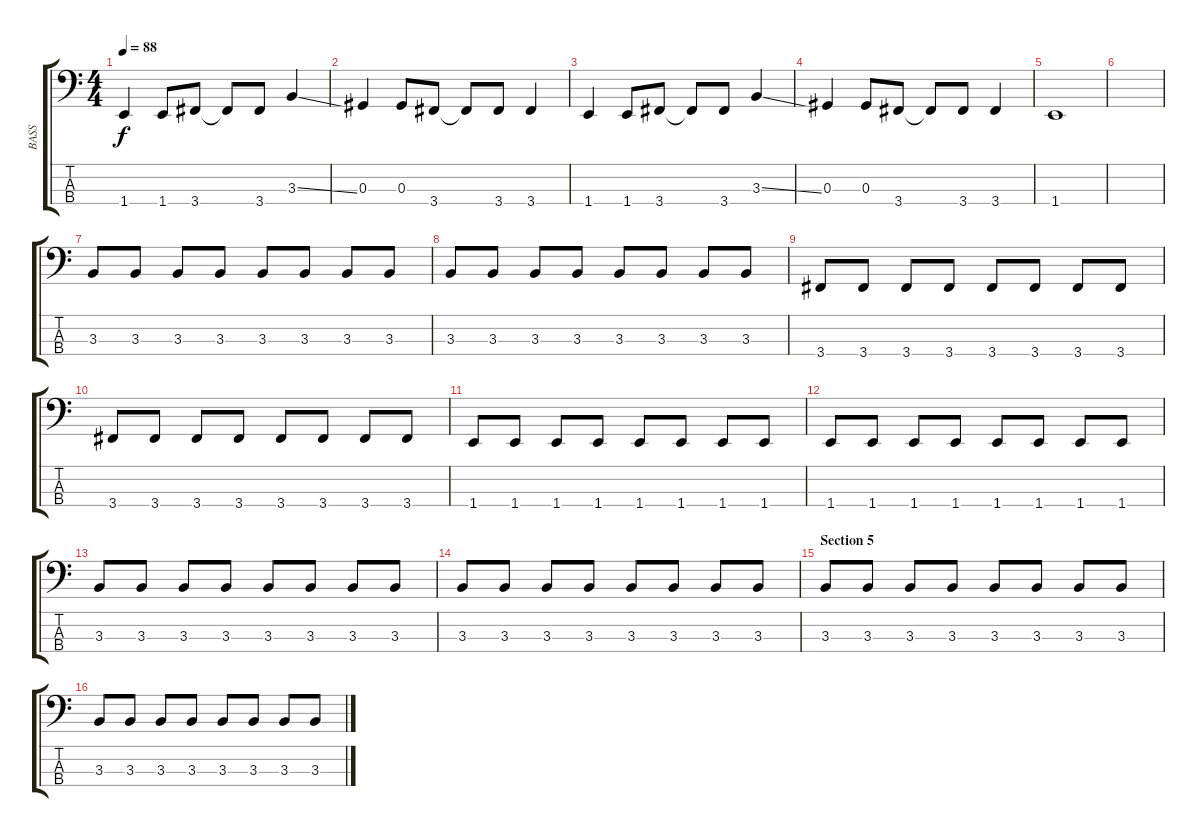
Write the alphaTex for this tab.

\track ("BASS" "BASS") {instrument electricbassfinger}
\staff {score tabs}
\tuning (Gb2 Db2 Ab1 Eb1) {hide}
\ts (4 4)
\tempo 88
\clef f4
\ks c
1.4.4{dy f} 1.4.8 3.4.8 3.4{t}.8 3.4.8 3.3{ss}.4 |
0.3.4 0.3.8 3.4.8 3.4{t}.8 3.4.8 3.4.4 |
1.4.4 1.4.8 3.4.8 3.4{t}.8 3.4.8 3.3{ss}.4 |
0.3.4 0.3.8 3.4.8 3.4{t}.8 3.4.8 3.4.4 |
1.4.1 |
|
3.3.8 3.3.8 3.3.8 3.3.8 3.3.8 3.3.8 3.3.8 3.3.8 |
3.3.8 3.3.8 3.3.8 3.3.8 3.3.8 3.3.8 3.3.8 3.3.8 |
3.4.8 3.4.8 3.4.8 3.4.8 3.4.8 3.4.8 3.4.8 3.4.8 |
3.4.8 3.4.8 3.4.8 3.4.8 3.4.8 3.4.8 3.4.8 3.4.8 |
1.4.8 1.4.8 1.4.8 1.4.8 1.4.8 1.4.8 1.4.8 1.4.8 |
1.4.8 1.4.8 1.4.8 1.4.8 1.4.8 1.4.8 1.4.8 1.4.8 |
3.3.8 3.3.8 3.3.8 3.3.8 3.3.8 3.3.8 3.3.8 3.3.8 |
3.3.8 3.3.8 3.3.8 3.3.8 3.3.8 3.3.8 3.3.8 3.3.8 |
\section ("" "Section 5")
3.3.8 3.3.8 3.3.8 3.3.8 3.3.8 3.3.8 3.3.8 3.3.8 |
3.3.8 3.3.8 3.3.8 3.3.8 3.3.8 3.3.8 3.3.8 3.3.8
